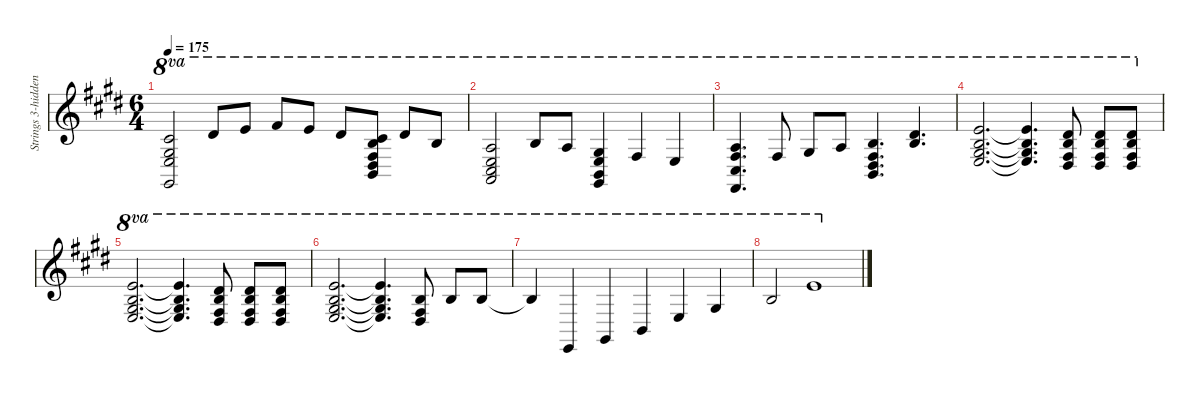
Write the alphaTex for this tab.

\defaultSystemsLayout 4
\hideDynamics
\bracketExtendMode nobrackets
\firstSystemTrackNameMode fullname
\otherSystemsTrackNameMode fullname
\otherSystemsTrackNameOrientation horizontal
\track ("Strings 3-hidden" "vln.") {mute instrument stringensemble1}
\staff {score}
\tuning (E4 B3 G3 D3 A2 C2)
\ts (6 4)
\tempo 175
\clef g2
\ks e
(9.1{acc #} 9.2{acc #} 9.3{acc forcenatural} 6.4{acc #}).2{bd 120 ot 8va dy mp beam Up} 11.1{acc #}.8{ot 8va beam Up} 12.1{acc forcenatural}.8{ot 8va beam Up} 14.1{acc #}.8{ot 8va beam Up} 12.1{acc forcenatural}.8{ot 8va beam Up} 11.1{acc #}.8{ot 8va beam Up} (9.1{acc #} 12.2{acc forcenatural} 11.3{acc #} 13.4{acc #} 14.5{acc forcenatural}).8{bd 60 ot 8va beam Up} 11.1{acc #}.8{ot 8va beam Up} 12.2{acc forcenatural}.8{ot 8va beam Up} |
(10.2{acc forcenatural} 9.3{acc forcenatural} 11.4{acc #} 12.5{acc forcenatural}).2{bd 120 ot 8va beam Up} 12.2{acc forcenatural}.8{ot 8va beam Up} 10.2{acc forcenatural}.8{ot 8va beam Up} (4.1{acc #} 5.2{acc forcenatural} 4.3{acc forcenatural} 6.4{acc #}).4{bd 120 ot 8va beam Up} 2.1{acc #}.4{ot 8va beam Up} 0.1{acc forcenatural}.4{ot 8va beam Up} |
(5.1{acc forcenatural} 7.2{acc #} 6.3{acc #} 4.4{acc #}).4{d bd 120 ot 8va beam Up} 7.2{acc #}.8{ot 8va beam Up} 4.1{acc #}.8{ot 8va beam Up} 5.1{acc forcenatural}.8{ot 8va beam Up} (7.1{acc forcenatural} 7.2{acc #} 8.3{acc #} 9.4{acc forcenatural}).4{d bd 120 ot 8va beam Up} (11.1{acc #} 12.2{acc forcenatural}).4{d ot 8va beam Up} |
(12.1{acc forcenatural} 12.2{acc forcenatural} 13.3{acc #} 14.4{acc forcenatural}).2{d bd 120 ot 8va beam Up} (12.1{t acc forcenatural} 12.2{t acc forcenatural} 13.3{t acc #} 14.4{t acc forcenatural}).4{d ot 8va beam Up} (11.1{acc #} 12.2{acc forcenatural} 11.3{acc #} 13.4{acc #}).8{bd 120 ot 8va beam Up} (11.1{acc #} 12.2{acc forcenatural} 11.3{acc #} 13.4{acc #}).8{ot 8va beam Up} (11.1{acc #} 12.2{acc forcenatural} 11.3{acc #} 13.4{acc #}).8{ot 8va beam Up} |
(12.1{acc forcenatural} 12.2{acc forcenatural} 13.3{acc #} 14.4{acc forcenatural}).2{d ot 8va beam Up} (12.1{t acc forcenatural} 12.2{t acc forcenatural} 13.3{t acc #} 14.4{t acc forcenatural}).4{d ot 8va beam Up} (11.1{acc #} 12.2{acc forcenatural} 11.3{acc #} 13.4{acc #}).8{bd 120 ot 8va beam Up} (11.1{acc #} 12.2{acc forcenatural} 11.3{acc #} 13.4{acc #}).8{ot 8va beam Up} (11.1{acc #} 12.2{acc forcenatural} 11.3{acc #} 13.4{acc #}).8{ot 8va beam Up} |
(12.1{acc forcenatural} 12.2{acc forcenatural} 13.3{acc #} 14.4{acc forcenatural}).2{d bd 120 ot 8va beam Up} (12.1{t acc forcenatural} 12.2{t acc forcenatural} 13.3{t acc #} 14.4{t acc forcenatural}).4{d ot 8va beam Up} (12.2{acc forcenatural} 11.3{acc #} 13.4{acc #}).8{bd 240 ot 8va beam Up} 12.2{acc forcenatural}.8{ot 8va beam Up} 12.2{acc forcenatural}.8{ot 8va beam Up} |
12.2{t acc forcenatural}.4{ot 8va beam Up} 16.6{acc forcenatural}.4{ot 8va beam Up} 11.5{acc #}.4{ot 8va beam Up} 9.4{acc forcenatural}.4{ot 8va beam Up} 9.3{acc forcenatural}.4{ot 8va beam Up} 9.2{acc #}.4{ot 8va beam Up} |
7.1{acc forcenatural}.2{ot 8va beam Up} 12.1{acc forcenatural}.1{ot 8va beam Up}
